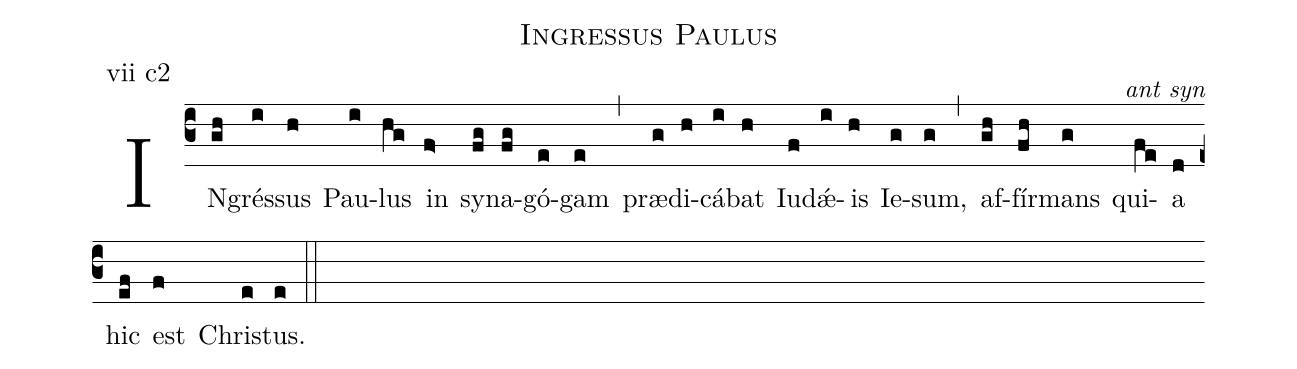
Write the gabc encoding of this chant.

name: Ingressus Paulus;
commentary: ant syn;
annotation: vii c2;
%%
(c3)
IN(gh)grés(i)sus(h) Pau(i)lus(hg) in(f>) sy(fg)na(fg)gó(e)gam(e) (,)
præ(g)di(h)cá(i)bat(h) Iu(f)dǽ(i)is(h) Ie(g)sum,(g) (,)
af(gh)fír(fh)mans(g) qui(fe)a(d) hic(ef) est(f) Chri(e)stus.(e) (::)
